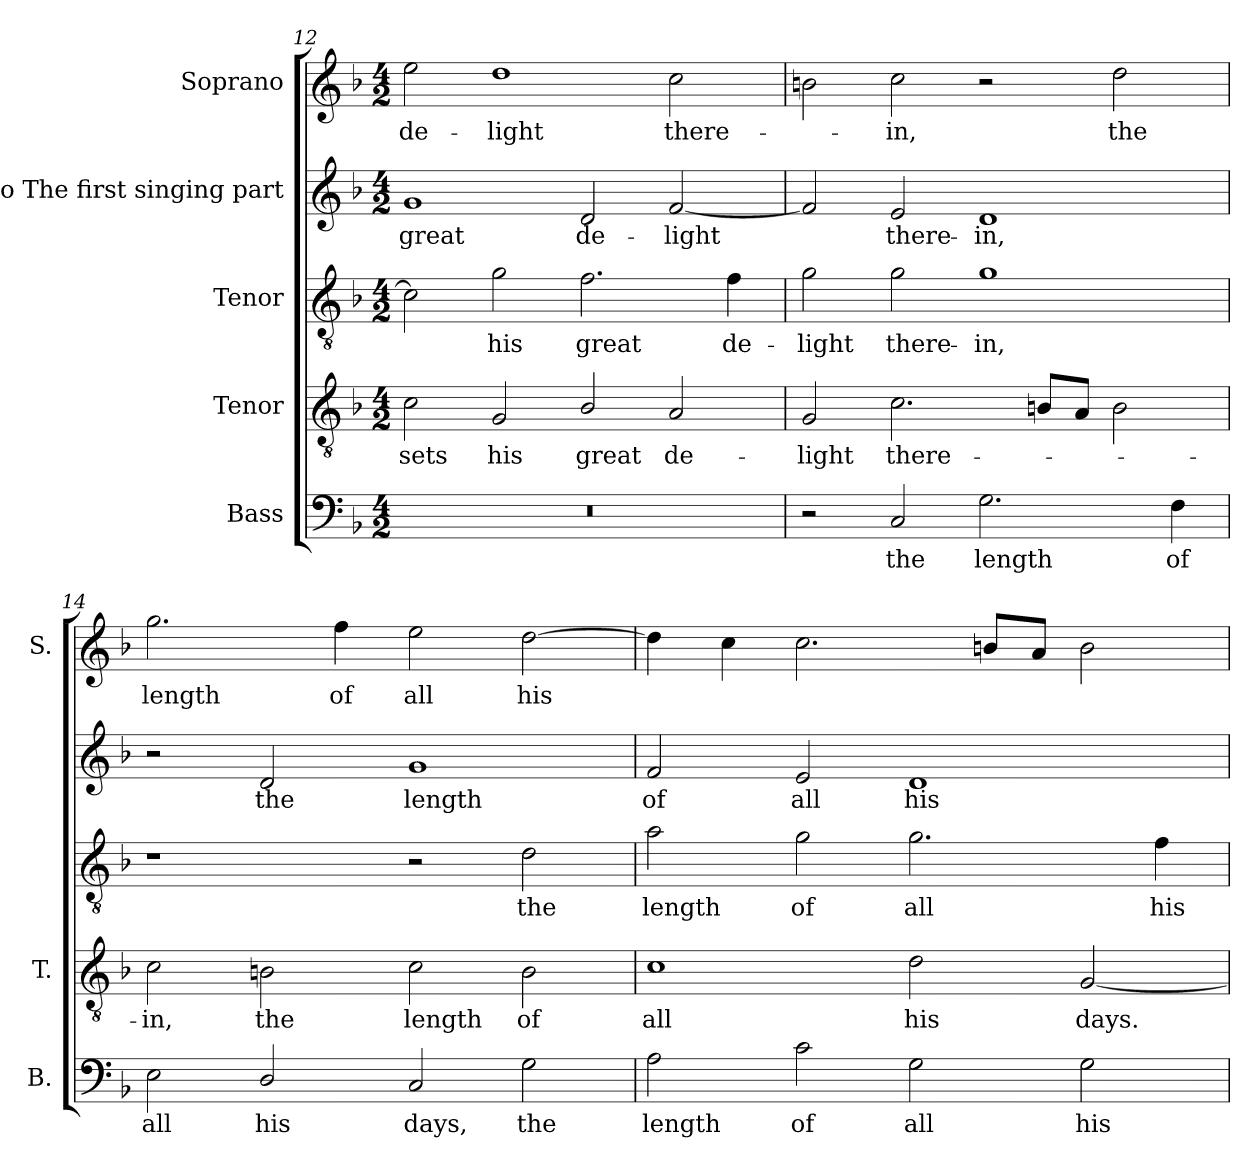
**kern	**text	**kern	**text	**kern	**text	**kern	**text	**kern	**text
*part5	*part5	*part4	*part4	*part3	*part3	*part2	*part2	*part1	*part1
*staff5	*staff5	*staff4	*staff4	*staff3	*staff3	*staff2	*staff2	*staff1	*staff1
*I"Bass	*	*I"Tenor	*	*I"Tenor	*	*I"Alto The first singing part	*	*I"Soprano	*
*I'B.	*	*I'T.	*	*	*	*	*	*I'S.	*
!!LO:PB:g=z
*clefF4	*	*clefGv2	*	*clefGv2	*	*clefG2	*	*clefG2	*
*	*	*ITrd7c12	*	*ITrd7c12	*	*ITrd7c12	*	*	*
*k[b-]	*	*k[b-]	*	*k[b-]	*	*k[b-]	*	*k[b-]	*
*F:	*	*F:	*	*F:	*	*F:	*	*F:	*
*M4/2	*	*M4/2	*	*M4/2	*	*M4/2	*	*M4/2	*
=12	=12	=12	=12	=12	=12	=12	=12	=12	=12
!LO:N:vis=1	!	!	!	!	!	!	!	!	!
!	!	!	!LO:LY:b:color=#000000	!	!	!	!	!	!
!	!	!	!	!	!	!	!LO:LY:b:color=#000000	!	!
!	!	!	!	!	!	!	!	!	!LO:LY:b:color=#000000
0r	.	2Ci\	sets	2Ci\]	.	1Gi	great	2eei\	de-
!	!	!	!LO:LY:b:color=#000000	!	!	!	!	!	!
!	!	!	!	!	!LO:LY:b:color=#000000	!	!	!	!
!	!	!	!	!	!	!	!	!	!LO:LY:b:color=#000000
.	.	2GGi/	his	2Gi\	his	.	.	1ddi	-light
!	!	!	!LO:LY:b:color=#000000	!	!	!	!	!	!
!	!	!	!	!	!LO:LY:b:color=#000000	!	!	!	!
!	!	!	!	!	!	!	!LO:LY:b:color=#000000	!	!
.	.	2BB-i/	great	2.Fi\	great	2Di/	de-	.	.
!	!	!	!LO:LY:b:color=#000000	!	!	!	!	!	!
!	!	!	!	!	!	!	!LO:LY:b:color=#000000	!	!
!	!	!	!	!	!	!	!	!	!LO:LY:b:color=#000000
.	.	2AAi/	de-	.	.	[2Fi/	-light	2cci\	there-
!	!	!	!	!	!LO:LY:b:color=#000000	!	!	!	!
.	.	.	.	4Fi\	de-	.	.	.	.
=13	=13	=13	=13	=13	=13	=13	=13	=13	=13
!	!	!	!LO:LY:b:color=#000000	!	!	!	!	!	!
!	!	!	!	!	!LO:LY:b:color=#000000	!	!	!	!
2r	.	2GGi/	-light	2Gi\	-light	2Fi/]	.	2bni\	.
!	!LO:LY:b:color=#000000	!	!	!	!	!	!	!	!
!	!	!	!LO:LY:b:color=#000000	!	!	!	!	!	!
!	!	!	!	!	!LO:LY:b:color=#000000	!	!	!	!
!	!	!	!	!	!	!	!LO:LY:b:color=#000000	!	!
!	!	!	!	!	!	!	!	!	!LO:LY:b:color=#000000
2Ci/	the	2.Ci\	there-	2Gi\	there-	2Ei/	there-	2cci\	-in,
!	!LO:LY:b:color=#000000	!	!	!	!	!	!	!	!
!	!	!	!	!	!LO:LY:b:color=#000000	!	!	!	!
!	!	!	!	!	!	!	!LO:LY:b:color=#000000	!	!
2.Gi\	length	.	.	1Gi	-in,	1Di	-in,	2r	.
.	.	8BBni/L	.	.	.	.	.	.	.
.	.	8AAi/J	.	.	.	.	.	.	.
!	!	!	!	!	!	!	!	!	!LO:LY:b:color=#000000
.	.	2BBi\	.	.	.	.	.	2ddi\	the
!	!LO:LY:b:color=#000000	!	!	!	!	!	!	!	!
4Fi\	of	.	.	.	.	.	.	.	.
=14	=14	=14	=14	=14	=14	=14	=14	=14	=14
!	!LO:LY:b:color=#000000	!	!	!	!	!	!	!	!
!	!	!	!LO:LY:b:color=#000000	!	!	!	!	!	!
!	!	!	!	!	!	!	!	!	!LO:LY:b:color=#000000
2Ei\	all	2Ci\	-in,	1r	.	2r	.	2.ggi\	length
!	!LO:LY:b:color=#000000	!	!	!	!	!	!	!	!
!	!	!	!LO:LY:b:color=#000000	!	!	!	!	!	!
!	!	!	!	!	!	!	!LO:LY:b:color=#000000	!	!
2Di/	his	2BBni\	the	.	.	2Di/	the	.	.
!	!	!	!	!	!	!	!	!	!LO:LY:b:color=#000000
.	.	.	.	.	.	.	.	4ffi\	of
!	!LO:LY:b:color=#000000	!	!	!	!	!	!	!	!
!	!	!	!LO:LY:b:color=#000000	!	!	!	!	!	!
!	!	!	!	!	!	!	!LO:LY:b:color=#000000	!	!
!	!	!	!	!	!	!	!	!	!LO:LY:b:color=#000000
2Ci/	days,	2Ci\	length	2r	.	1Gi	length	2eei\	all
!	!LO:LY:b:color=#000000	!	!	!	!	!	!	!	!
!	!	!	!LO:LY:b:color=#000000	!	!	!	!	!	!
!	!	!	!	!	!LO:LY:b:color=#000000	!	!	!	!
!	!	!	!	!	!	!	!	!	!LO:LY:b:color=#000000
2Gi\	the	2BBi\	of	2Di\	the	.	.	[2ddi\	his
=15	=15	=15	=15	=15	=15	=15	=15	=15	=15
!	!LO:LY:b:color=#000000	!	!	!	!	!	!	!	!
!	!	!	!LO:LY:b:color=#000000	!	!	!	!	!	!
!	!	!	!	!	!LO:LY:b:color=#000000	!	!	!	!
!	!	!	!	!	!	!	!LO:LY:b:color=#000000	!	!
2Ai\	length	1Ci	all	2Ai\	length	2Fi/	of	4ddi\]	.
.	.	.	.	.	.	.	.	4cci\	.
!	!LO:LY:b:color=#000000	!	!	!	!	!	!	!	!
!	!	!	!	!	!LO:LY:b:color=#000000	!	!	!	!
!	!	!	!	!	!	!	!LO:LY:b:color=#000000	!	!
2ci\	of	.	.	2Gi\	of	2Ei/	all	2.cci\	.
!	!LO:LY:b:color=#000000	!	!	!	!	!	!	!	!
!	!	!	!LO:LY:b:color=#000000	!	!	!	!	!	!
!	!	!	!	!	!LO:LY:b:color=#000000	!	!	!	!
!	!	!	!	!	!	!	!LO:LY:b:color=#000000	!	!
2Gi\	all	2Di\	his	2.Gi\	all	1Di	his	.	.
.	.	.	.	.	.	.	.	8bni/L	.
.	.	.	.	.	.	.	.	8ai/J	.
!	!LO:LY:b:color=#000000	!	!	!	!	!	!	!	!
!	!	!	!LO:LY:b:color=#000000	!	!	!	!	!	!
2Gi\	his	[2GGi/	days.	.	.	.	.	2bi\	.
!	!	!	!	!	!LO:LY:b:color=#000000	!	!	!	!
.	.	.	.	4Fi\	his	.	.	.	.
=	=	=	=	=	=	=	=	=	=
*-	*-	*-	*-	*-	*-	*-	*-	*-	*-
